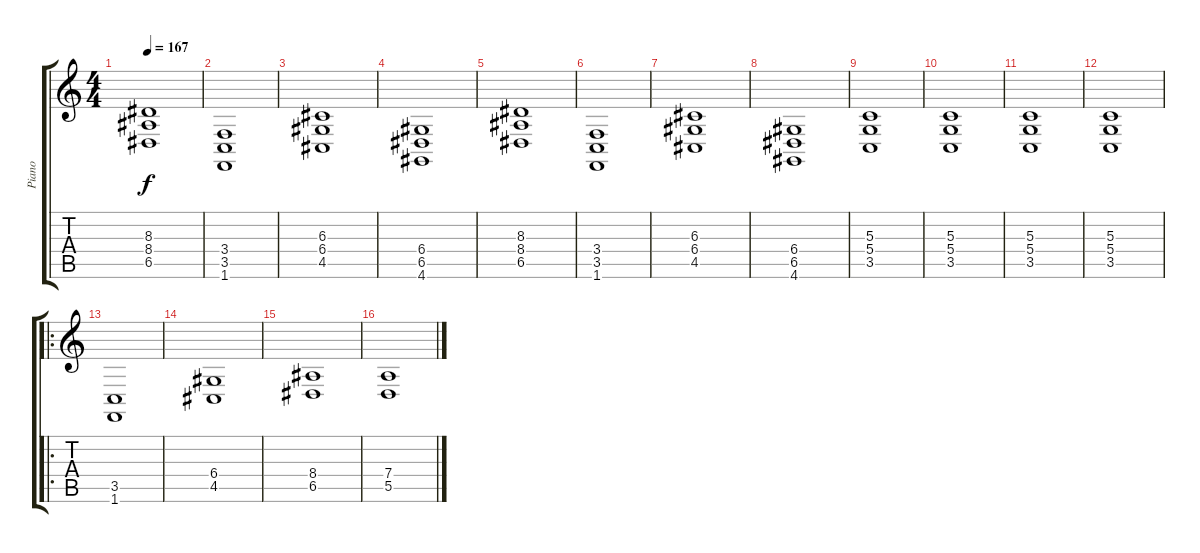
\track ("Piano" "Piano") {instrument electricgrandpiano}
\staff {score tabs}
\tuning (E4 B3 G3 D3 A2 E2) {hide}
\ts (4 4)
\tempo 167
\clef g2
\ks c
(8.3 8.4 6.5).1{dy f} |
(3.4 3.5 1.6).1 |
(6.3 6.4 4.5).1{volume 11} |
(6.4 6.5 4.6).1 |
(8.3 8.4 6.5).1 |
(3.4 3.5 1.6).1 |
(6.3 6.4 4.5).1{volume 11} |
(6.4 6.5 4.6).1 |
(5.3 5.4 3.5).1 |
(5.3 5.4 3.5).1 |
(5.3 5.4 3.5).1 |
(5.3 5.4 3.5).1 |
\ro
(3.5 1.6).1 |
(6.4 4.5).1 |
(8.4 6.5).1 |
(7.4 5.5).1
